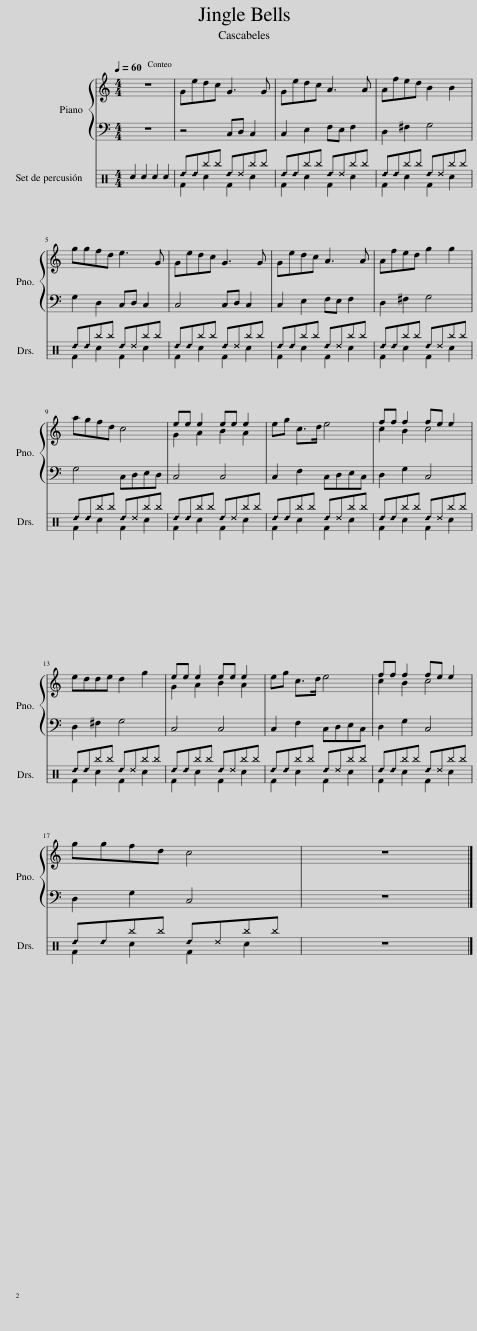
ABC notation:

X:1
%%score { ( 1 3 ) | 2 } ( 4 5 )
L:1/8
Q:1/4=60
M:4/4
I:linebreak $
K:C
V:1 treble
V:3 treble
V:2 bass
V:4 perc
K:none
V:5 perc
K:none
V:1
 z8 | Gedc G3 G | Gedc A3 A | Afed B2 B2 |$ ggfd e3 G | %5
 Gedc G3 G | Gedc A3 A | Afed g2 g2 |$ agfd c4 | G2 A2 B2 A2 | %10
 eg c>d e4 | c2 B2 c4 |$ edde d2 g2 | G2 A2 B2 A2 | eg c>d e4 | %15
 c2 B2 c4 |$ ggfd c4 | z8 |] %18
V:2
 z8 | z4 C,D, C,2 | C,2 E,2 F,E, F,2 | D,2 ^F,2 G,4 |$ G,2 D,2 C,D, C,2 | %5
 C,4 C,D, C,2 | C,2 E,2 F,E, F,2 | D,2 ^F,2 G,4 |$ G,4 C,D,E,D, | C,4 C,4 | %10
 C,2 F,2 C,D,E,C, | D,2 G,2 C,4 |$ D,2 ^F,2 G,4 | C,4 C,4 | C,2 F,2 C,D,E,C, | %15
 D,2 G,2 C,4 |$ D,2 G,2 C,4 | z8 |] %18
V:3
 x8 | x8 | x8 | x8 |$ x8 | %5
 x8 | x8 | x8 |$ x8 | ee e2 ee e2 | %10
 x8 | ff f2 fe e2 |$ x8 | ee e2 ee e2 | x8 | %15
 ff f2 fe e2 |$ x8 | x8 |] %18
V:4
 c2 c2 c2 c2 | F2 c2 F2 c2 | F2 c2 F2 c2 | F2 c2 F2 c2 |$ F2 c2 F2 c2 | %5
 F2 c2 F2 c2 | F2 c2 F2 c2 | F2 c2 F2 c2 |$ F2 c2 F2 c2 | F2 c2 F2 c2 | %10
 F2 c2 F2 c2 | F2 c2 F2 c2 |$ F2 c2 F2 c2 | F2 c2 F2 c2 | F2 c2 F2 c2 | %15
 F2 c2 F2 c2 |$ F2 c2 F2 c2 | z8 |] %18
V:5
 x8 | _d_d^b^b _d^d^b^b | _d_d^b^b _d^d^b^b | _d_d^b^b _d^d^b^b |$ _d_d^b^b _d^d^b^b | %5
 _d_d^b^b _d^d^b^b | _d_d^b^b _d^d^b^b | _d_d^b^b _d^d^b^b |$ _d_d^b^b _d^d^b^b | _d_d^b^b _d^d^b^b | %10
 _d_d^b^b _d^d^b^b | _d_d^b^b _d^d^b^b |$ _d_d^b^b _d^d^b^b | _d_d^b^b _d^d^b^b | _d_d^b^b _d^d^b^b | %15
 _d_d^b^b _d^d^b^b |$ _d_d^b^b _d^d^b^b | x8 |] %18
